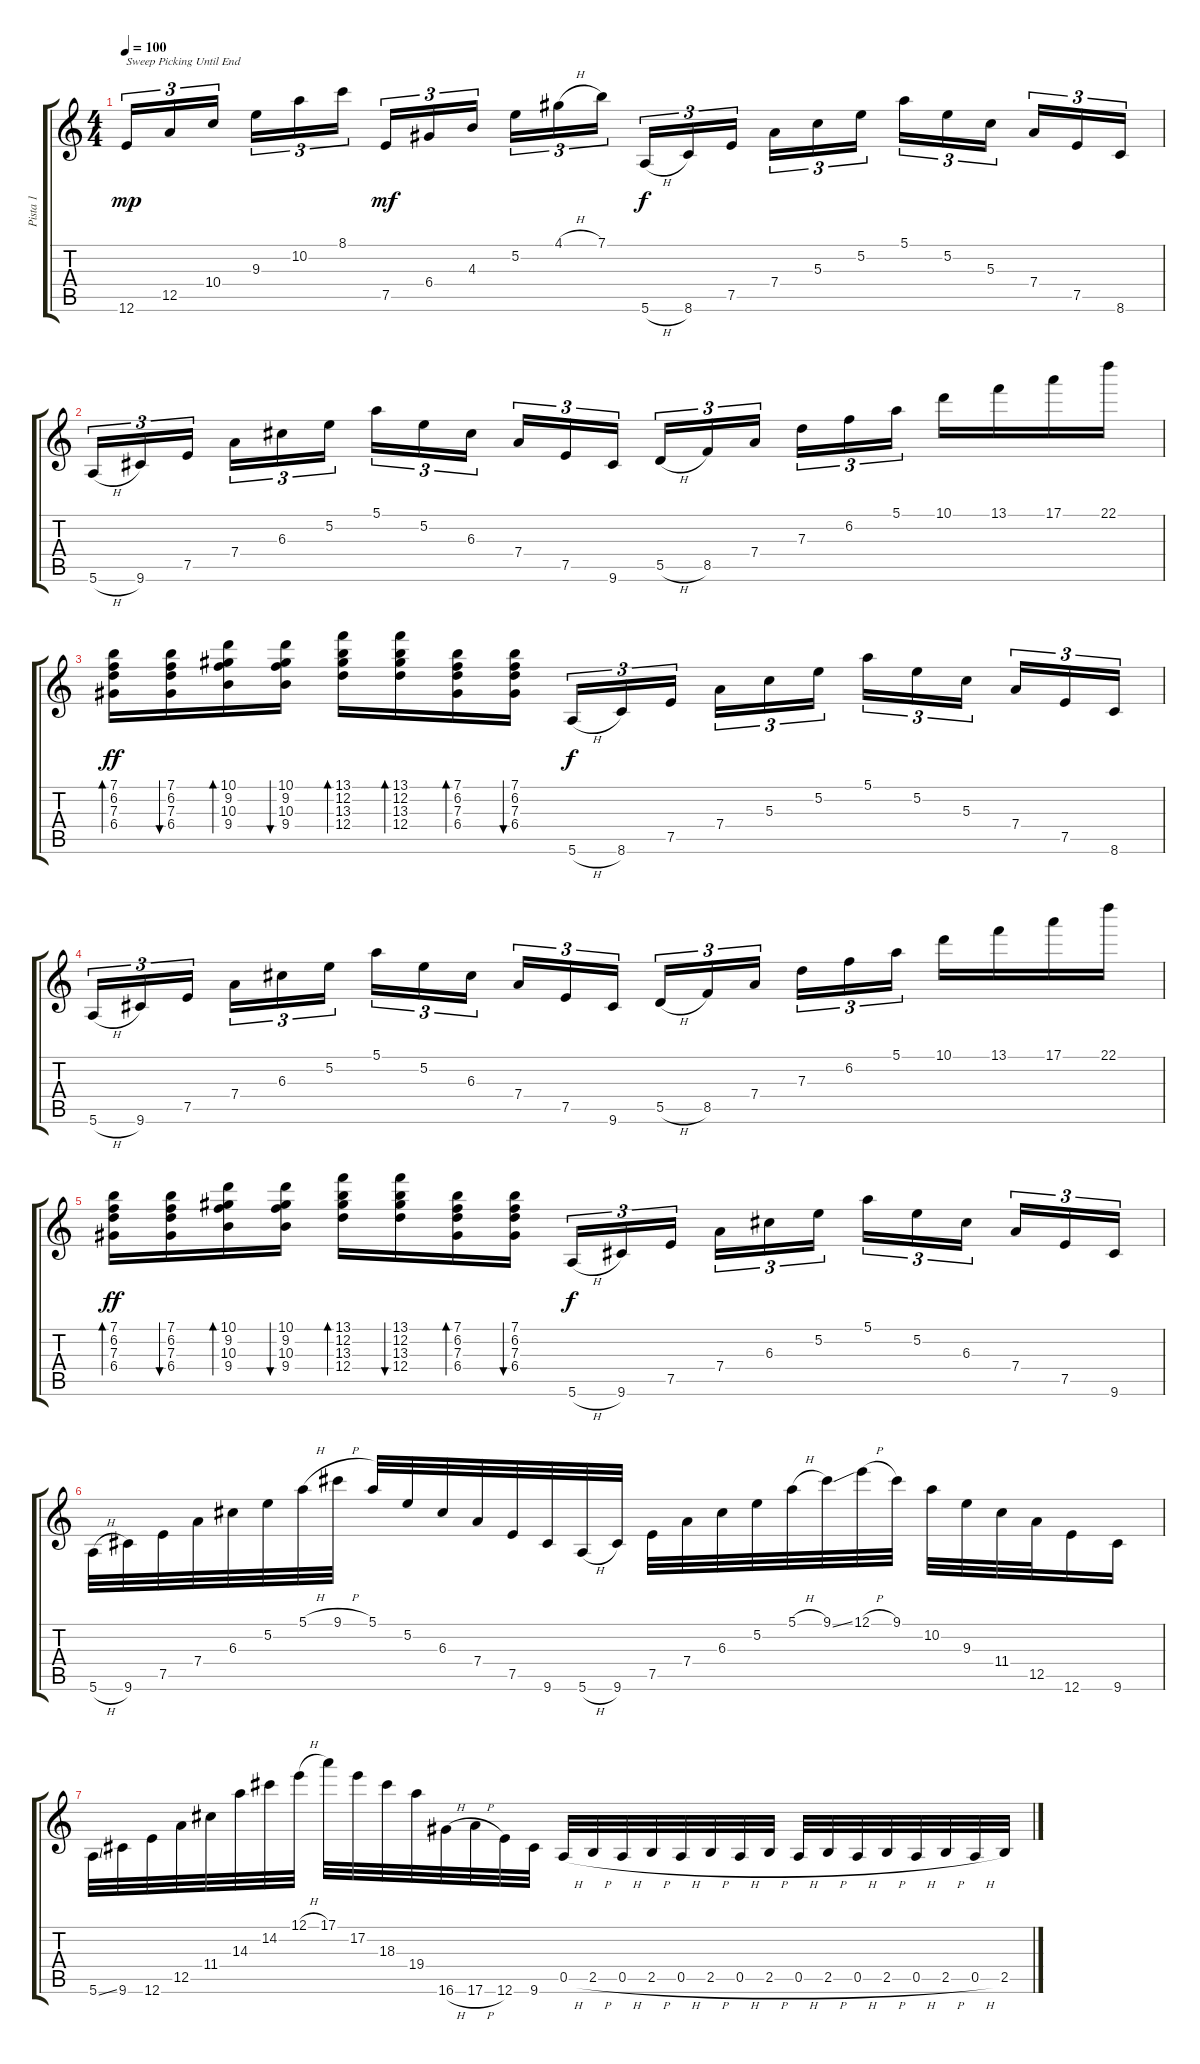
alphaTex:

\track ("Pista 1" "Pista 1") {instrument electricguitarjazz}
\staff {score tabs}
\tuning (E4 B3 G3 D3 A2 E2) {hide}
\ts (4 4)
\tempo 100
\clef g2
\ks c
12.6.16{tu (3 2) txt "Sweep Picking Until End" dy mp} 12.5.16{tu (3 2)} 10.4.16{tu (3 2)} 9.3.16{tu (3 2)} 10.2.16{tu (3 2)} 8.1.16{tu (3 2)} 7.5.16{tu (3 2) dy mf} 6.4.16{tu (3 2)} 4.3.16{tu (3 2)} 5.2.16{tu (3 2)} 4.1{h}.16{tu (3 2)} 7.1.16{tu (3 2)} 5.6{h}.16{tu (3 2) dy f} 8.6.16{tu (3 2)} 7.5.16{tu (3 2)} 7.4.16{tu (3 2)} 5.3.16{tu (3 2)} 5.2.16{tu (3 2)} 5.1.16{tu (3 2)} 5.2.16{tu (3 2)} 5.3.16{tu (3 2)} 7.4.16{tu (3 2)} 7.5.16{tu (3 2)} 8.6.16{tu (3 2)} |
5.6{h}.16{tu (3 2)} 9.6.16{tu (3 2)} 7.5.16{tu (3 2)} 7.4.16{tu (3 2)} 6.3.16{tu (3 2)} 5.2.16{tu (3 2)} 5.1.16{tu (3 2)} 5.2.16{tu (3 2)} 6.3.16{tu (3 2)} 7.4.16{tu (3 2)} 7.5.16{tu (3 2)} 9.6.16{tu (3 2)} 5.5{h}.16{tu (3 2)} 8.5.16{tu (3 2)} 7.4.16{tu (3 2)} 7.3.16{tu (3 2)} 6.2.16{tu (3 2)} 5.1.16{tu (3 2)} 10.1.16 13.1.16 17.1.16 22.1.16 |
(7.1 6.2 7.3 6.4).16{bd 60 dy ff} (7.1 6.2 7.3 6.4).16{bu 60} (10.1 9.2 10.3 9.4).16{bd 60} (10.1 9.2 10.3 9.4).16{bu 60} (13.1 12.2 13.3 12.4).16{bd 60} (13.1 12.2 13.3 12.4).16{bd 60} (7.1 6.2 7.3 6.4).16{bd 60} (7.1 6.2 7.3 6.4).16{bu 60} 5.6{h}.16{tu (3 2) dy f} 8.6.16{tu (3 2)} 7.5.16{tu (3 2)} 7.4.16{tu (3 2)} 5.3.16{tu (3 2)} 5.2.16{tu (3 2)} 5.1.16{tu (3 2)} 5.2.16{tu (3 2)} 5.3.16{tu (3 2)} 7.4.16{tu (3 2)} 7.5.16{tu (3 2)} 8.6.16{tu (3 2)} |
5.6{h}.16{tu (3 2)} 9.6.16{tu (3 2)} 7.5.16{tu (3 2)} 7.4.16{tu (3 2)} 6.3.16{tu (3 2)} 5.2.16{tu (3 2)} 5.1.16{tu (3 2)} 5.2.16{tu (3 2)} 6.3.16{tu (3 2)} 7.4.16{tu (3 2)} 7.5.16{tu (3 2)} 9.6.16{tu (3 2)} 5.5{h}.16{tu (3 2)} 8.5.16{tu (3 2)} 7.4.16{tu (3 2)} 7.3.16{tu (3 2)} 6.2.16{tu (3 2)} 5.1.16{tu (3 2)} 10.1.16 13.1.16 17.1.16 22.1.16 |
(7.1 6.2 7.3 6.4).16{bd 60 dy ff} (7.1 6.2 7.3 6.4).16{bu 60} (10.1 9.2 10.3 9.4).16{bd 60} (10.1 9.2 10.3 9.4).16{bu 60} (13.1 12.2 13.3 12.4).16{bd 60} (13.1 12.2 13.3 12.4).16{bu 60} (7.1 6.2 7.3 6.4).16{bd 60} (7.1 6.2 7.3 6.4).16{bu 60} 5.6{h}.16{tu (3 2) dy f} 9.6.16{tu (3 2)} 7.5.16{tu (3 2)} 7.4.16{tu (3 2)} 6.3.16{tu (3 2)} 5.2.16{tu (3 2)} 5.1.16{tu (3 2)} 5.2.16{tu (3 2)} 6.3.16{tu (3 2)} 7.4.16{tu (3 2)} 7.5.16{tu (3 2)} 9.6.16{tu (3 2)} |
5.6{h}.32 9.6.32 7.5.32 7.4.32 6.3.32 5.2.32 5.1{h}.32 9.1{h}.32 5.1.32 5.2.32 6.3.32 7.4.32 7.5.32 9.6.32 5.6{h}.32 9.6.32 7.5.32 7.4.32 6.3.32 5.2.32 5.1{h}.32 9.1{ss}.32 12.1{h}.32 9.1.32 10.2.32 9.3.32 11.4.32 12.5.32 12.6.16 9.6.16 |
5.6{ss}.32 9.6.32 12.6.32 12.5.32 11.4.32 14.3.32 14.2.32 12.1{h}.32 17.1.32 17.2.32 18.3.32 19.4.32 16.6{h}.32 17.6{h}.32 12.6.32 9.6.32 0.5{h}.32 2.5{h}.32 0.5{h}.32 2.5{h}.32 0.5{h}.32 2.5{h}.32 0.5{h}.32 2.5{h}.32 0.5{h}.32 2.5{h}.32 0.5{h}.32 2.5{h}.32 0.5{h}.32 2.5{h}.32 0.5{h}.32 2.5.32
